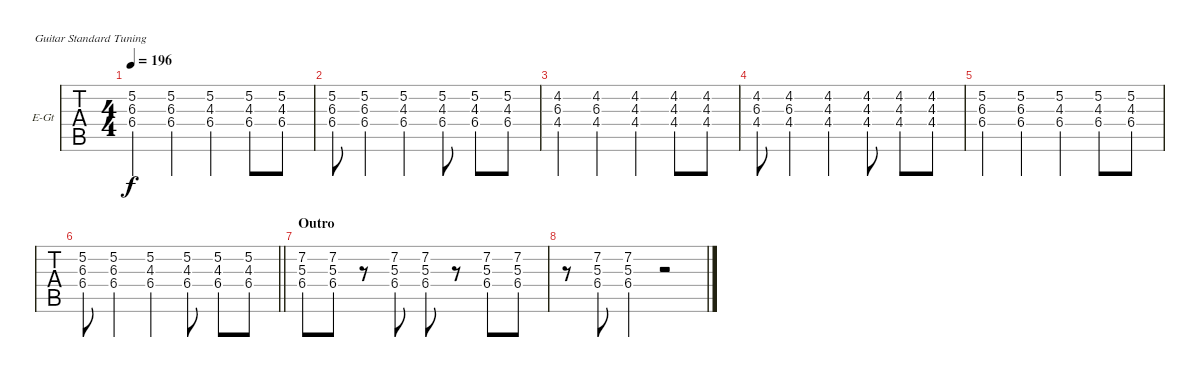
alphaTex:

\bracketExtendMode groupsimilarinstruments
\firstSystemTrackNameOrientation horizontal
\otherSystemsTrackNameOrientation horizontal
\track ("Albert" "E-Gt") {instrument distortionguitar}
\staff {tabs}
\tuning (E4 B3 G3 D3 A2 E2)
\ts (4 4)
\tempo 196
\clef g2
\ks c
(5.2 6.3 6.4).4{dy f} (5.2 6.3 6.4).4 (5.2 4.3 6.4).4 (5.2 4.3 6.4).8 (5.2 4.3 6.4).8 |
(5.2 6.3 6.4).8 (5.2 6.3 6.4).4 (5.2 4.3 6.4).4 (5.2 4.3 6.4).8 (5.2 4.3 6.4).8 (5.2 4.3 6.4).8 |
(4.2 6.3 4.4).4 (4.2 6.3 4.4).4 (4.2 4.3 4.4).4 (4.2 4.3 4.4).8 (4.2 4.3 4.4).8 |
(4.2 6.3 4.4).8 (4.2 6.3 4.4).4 (4.2 4.3 4.4).4 (4.2 4.3 4.4).8 (4.2 4.3 4.4).8 (4.2 4.3 4.4).8 |
(5.2 6.3 6.4).4 (5.2 6.3 6.4).4 (5.2 4.3 6.4).4 (5.2 4.3 6.4).8 (5.2 4.3 6.4).8 |
\barLineRight lightlight
(5.2 6.3 6.4).8 (5.2 6.3 6.4).4 (5.2 4.3 6.4).4 (5.2 4.3 6.4).8 (5.2 4.3 6.4).8 (5.2 4.3 6.4).8 |
\section ("" "Outro")
(7.2 5.3 6.4).8 (7.2 5.3 6.4).8 r.8 (7.2 5.3 6.4).8 (7.2 5.3 6.4).8 r.8 (7.2 5.3 6.4).8 (7.2 5.3 6.4).8 |
r.8 (7.2 5.3 6.4).8 (7.2 5.3 6.4).4 r.2
